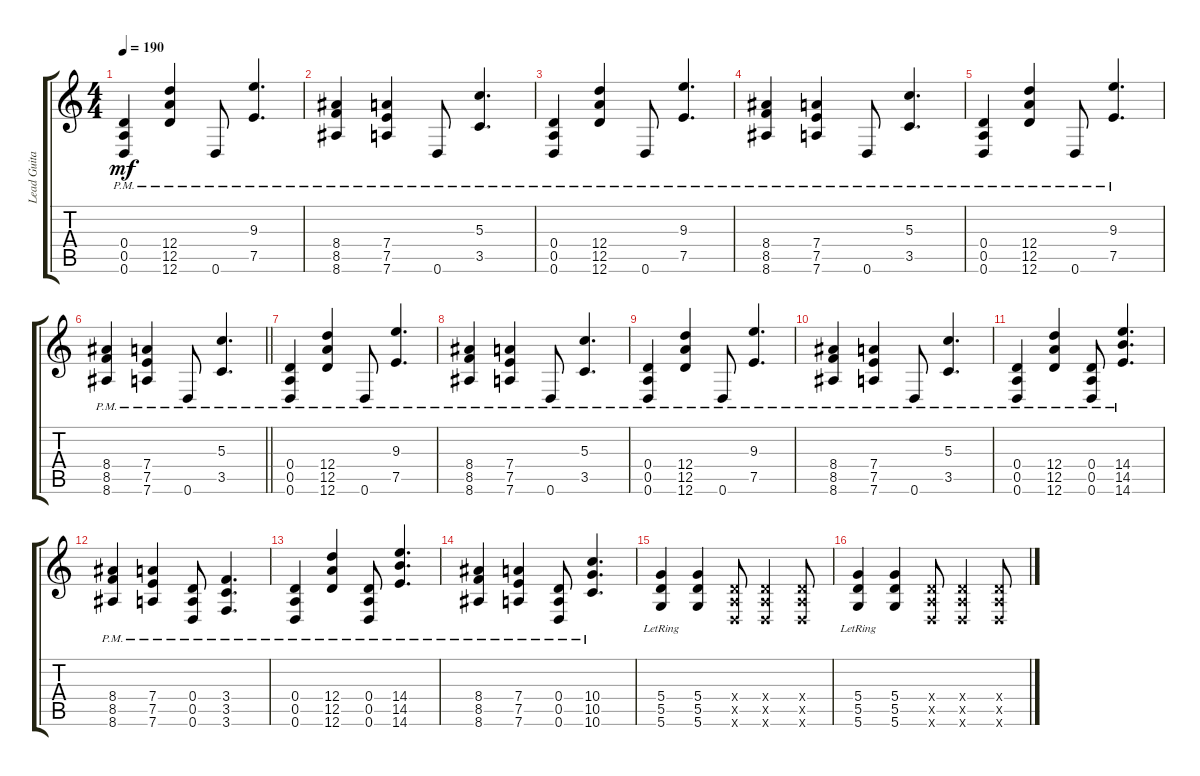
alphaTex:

\track ("Lead Guitar - Brad Delson" "Lead Guita") {instrument overdrivenguitar}
\staff {score tabs}
\tuning (E4 B3 G3 D3 A2 D2) {hide}
\ts (4 4)
\tempo 190
\clef g2
\ks c
(0.4{pm} 0.5{pm} 0.6{pm}).4{dy mf} (12.4{pm} 12.5{pm} 12.6{pm}).4 0.6{pm}.8 (9.3{pm} 7.5{pm}).4{d} |
(8.4{pm} 8.5{pm} 8.6{pm}).4 (7.4{pm} 7.5{pm} 7.6{pm}).4 0.6{pm}.8 (5.3{pm} 3.5{pm}).4{d} |
(0.4{pm} 0.5{pm} 0.6{pm}).4 (12.4{pm} 12.5{pm} 12.6{pm}).4 0.6{pm}.8 (9.3{pm} 7.5{pm}).4{d} |
(8.4{pm} 8.5{pm} 8.6{pm}).4 (7.4{pm} 7.5{pm} 7.6{pm}).4 0.6{pm}.8 (5.3{pm} 3.5{pm}).4{d} |
(0.4{pm} 0.5{pm} 0.6{pm}).4 (12.4{pm} 12.5{pm} 12.6{pm}).4 0.6{pm}.8 (9.3{pm} 7.5{pm}).4{d} |
\barLineRight lightlight
(8.4{pm} 8.5{pm} 8.6{pm}).4 (7.4{pm} 7.5{pm} 7.6{pm}).4 0.6{pm}.8 (5.3{pm} 3.5{pm}).4{d} |
(0.4{pm} 0.5{pm} 0.6{pm}).4 (12.4{pm} 12.5{pm} 12.6{pm}).4 0.6{pm}.8 (9.3{pm} 7.5{pm}).4{d} |
(8.4{pm} 8.5{pm} 8.6{pm}).4 (7.4{pm} 7.5{pm} 7.6{pm}).4 0.6{pm}.8 (5.3{pm} 3.5{pm}).4{d} |
(0.4{pm} 0.5{pm} 0.6{pm}).4 (12.4{pm} 12.5{pm} 12.6{pm}).4 0.6{pm}.8 (9.3{pm} 7.5{pm}).4{d} |
(8.4{pm} 8.5{pm} 8.6{pm}).4 (7.4{pm} 7.5{pm} 7.6{pm}).4 0.6{pm}.8 (5.3{pm} 3.5{pm}).4{d} |
(0.4{pm} 0.5{pm} 0.6{pm}).4 (12.4{pm} 12.5{pm} 12.6{pm}).4 (0.4{pm} 0.5{pm} 0.6{pm}).8 (14.4{pm} 14.5{pm} 14.6{pm}).4{d} |
(8.4{pm} 8.5{pm} 8.6{pm}).4 (7.4{pm} 7.5{pm} 7.6{pm}).4 (0.4{pm} 0.5{pm} 0.6{pm}).8 (3.4{pm} 3.5{pm} 3.6{pm}).4{d} |
(0.4{pm} 0.5{pm} 0.6{pm}).4 (12.4{pm} 12.5{pm} 12.6{pm}).4 (0.4{pm} 0.5{pm} 0.6{pm}).8 (14.4{pm} 14.5{pm} 14.6{pm}).4{d} |
(8.4{pm} 8.5{pm} 8.6{pm}).4 (7.4{pm} 7.5{pm} 7.6{pm}).4 (0.4{pm} 0.5{pm} 0.6{pm}).8 (10.4{pm} 10.5{pm} 10.6{pm}).4{d} |
(5.4{lr} 5.5{lr} 5.6{lr}).4 (5.4 5.5 5.6).4 (0.4{x} 0.5{x} 0.6{x}).8 (0.4{x} 0.5{x} 0.6{x}).4 (0.4{x} 0.5{x} 0.6{x}).8 |
(5.4{lr} 5.5{lr} 5.6{lr}).4 (5.4 5.5 5.6).4 (0.4{x} 0.5{x} 0.6{x}).8 (0.4{x} 0.5{x} 0.6{x}).4 (0.4{x} 0.5{x} 0.6{x}).8
